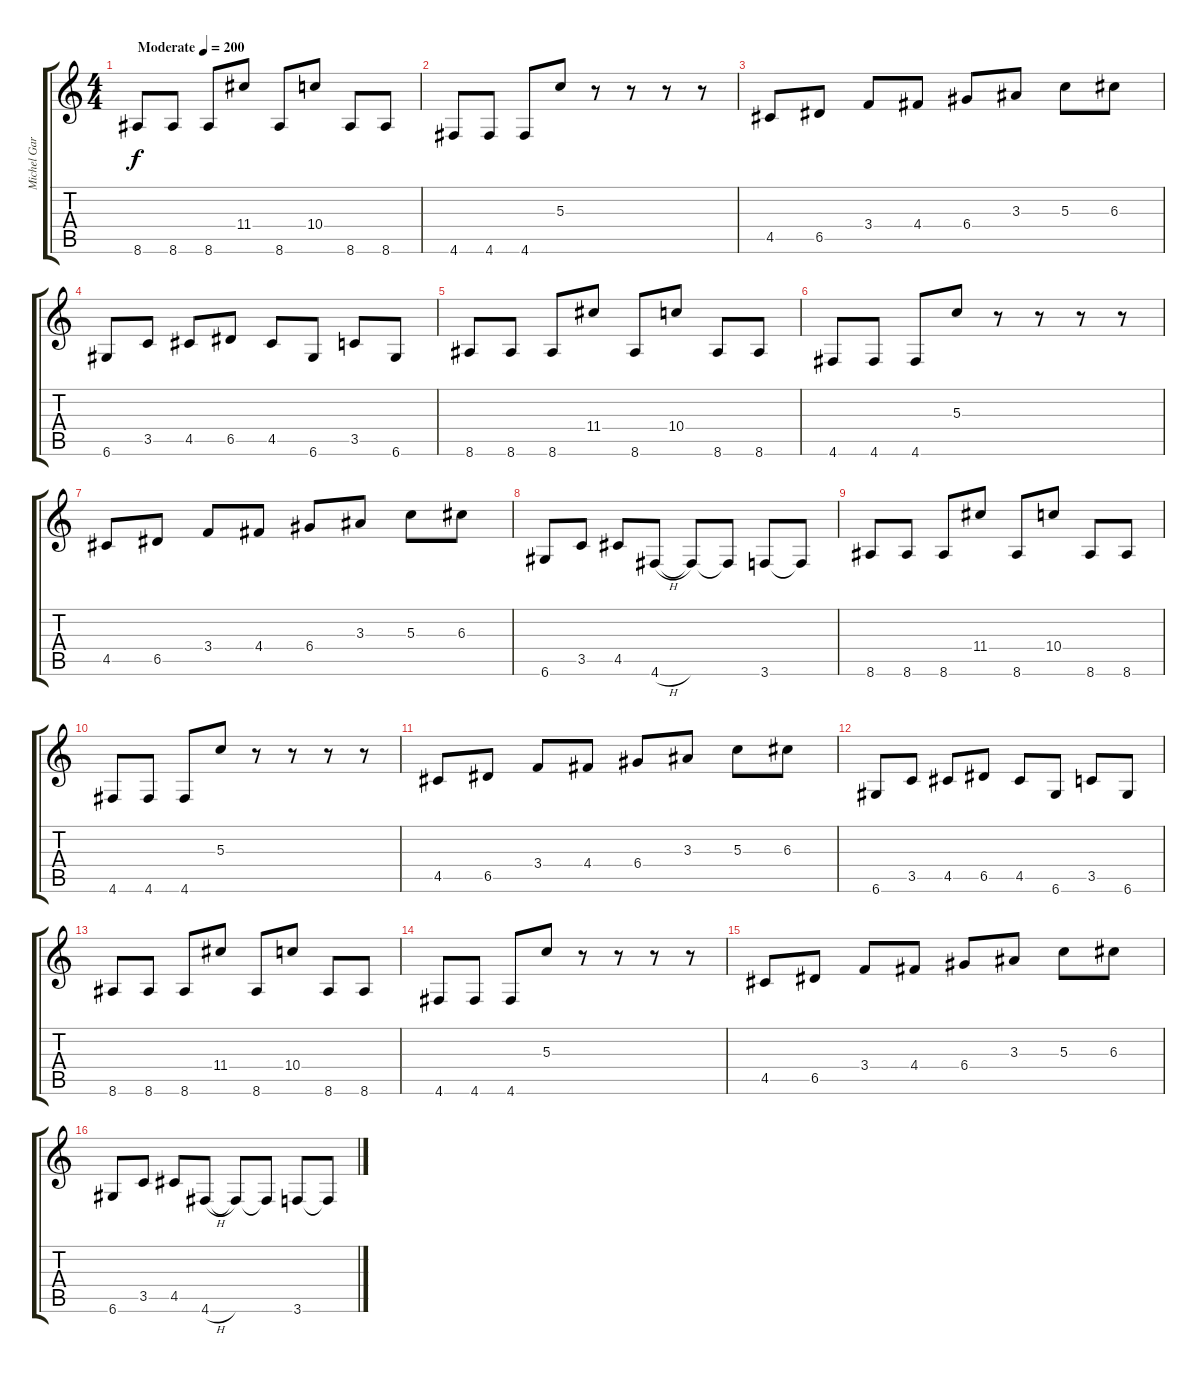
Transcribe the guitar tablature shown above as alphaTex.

\track ("Michel Garcia" "Michel Gar") {instrument distortionguitar}
\staff {score tabs}
\tuning (E4 B3 G3 D3 A2 D2) {hide}
\ts (4 4)
\tempo (200 "Moderate")
\clef g2
\ks c
8.6.8{dy f instrument distortionguitar} 8.6.8 8.6.8 11.4.8 8.6.8 10.4.8 8.6.8 8.6.8 |
4.6.8 4.6.8 4.6.8 5.3.8 r.8 r.8 r.8 r.8 |
4.5.8 6.5.8 3.4.8 4.4.8 6.4.8 3.3.8 5.3.8 6.3.8 |
6.6.8 3.5.8 4.5.8 6.5.8 4.5.8 6.6.8 3.5.8 6.6.8 |
8.6.8 8.6.8 8.6.8 11.4.8 8.6.8 10.4.8 8.6.8 8.6.8 |
4.6.8 4.6.8 4.6.8 5.3.8 r.8 r.8 r.8 r.8 |
4.5.8 6.5.8 3.4.8 4.4.8 6.4.8 3.3.8 5.3.8 6.3.8 |
6.6.8 3.5.8 4.5.8 4.6{h}.8 4.6{t}.8 4.6{t}.8 3.6.8 3.6{t}.8 |
8.6.8 8.6.8 8.6.8 11.4.8 8.6.8 10.4.8 8.6.8 8.6.8 |
4.6.8 4.6.8 4.6.8 5.3.8 r.8 r.8 r.8 r.8 |
4.5.8 6.5.8 3.4.8 4.4.8 6.4.8 3.3.8 5.3.8 6.3.8 |
6.6.8 3.5.8 4.5.8 6.5.8 4.5.8 6.6.8 3.5.8 6.6.8 |
8.6.8 8.6.8 8.6.8 11.4.8 8.6.8 10.4.8 8.6.8 8.6.8 |
4.6.8 4.6.8 4.6.8 5.3.8 r.8 r.8 r.8 r.8 |
4.5.8 6.5.8 3.4.8 4.4.8 6.4.8 3.3.8 5.3.8 6.3.8 |
6.6.8 3.5.8 4.5.8 4.6{h}.8 4.6{t}.8 4.6{t}.8 3.6.8 3.6{t}.8
